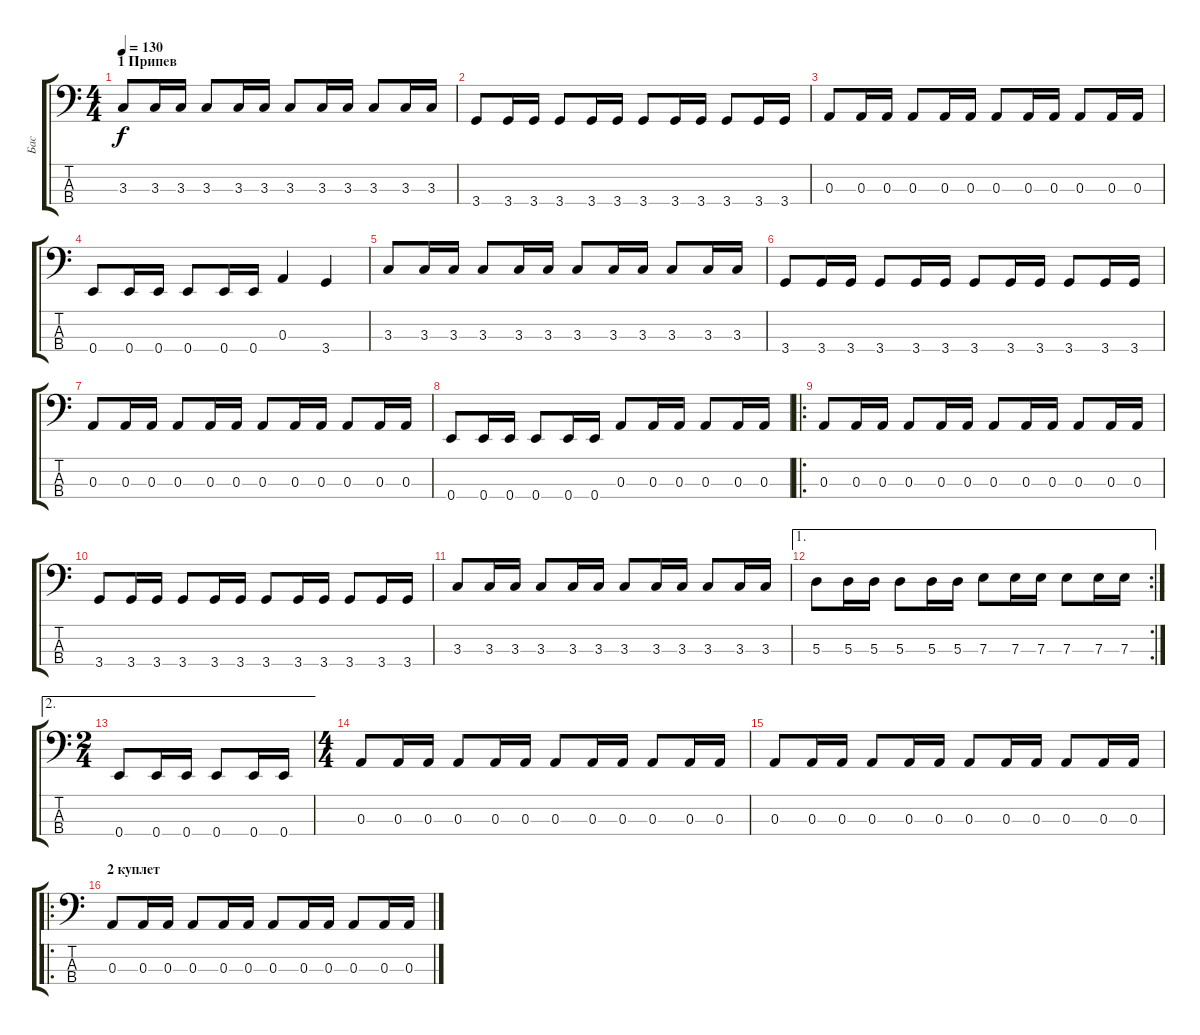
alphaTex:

\track ("Бас" "Бас") {instrument electricbassfinger}
\staff {score tabs}
\tuning (G2 D2 A1 E1) {hide}
\ts (4 4)
\section ("" "1 Припев")
\tempo 130
\clef f4
\ks c
3.3.8{dy f} 3.3.16 3.3.16 3.3.8 3.3.16 3.3.16 3.3.8 3.3.16 3.3.16 3.3.8 3.3.16 3.3.16 |
3.4.8 3.4.16 3.4.16 3.4.8 3.4.16 3.4.16 3.4.8 3.4.16 3.4.16 3.4.8 3.4.16 3.4.16 |
0.3.8 0.3.16 0.3.16 0.3.8 0.3.16 0.3.16 0.3.8 0.3.16 0.3.16 0.3.8 0.3.16 0.3.16 |
0.4.8 0.4.16 0.4.16 0.4.8 0.4.16 0.4.16 0.3.4 3.4.4 |
3.3.8 3.3.16 3.3.16 3.3.8 3.3.16 3.3.16 3.3.8 3.3.16 3.3.16 3.3.8 3.3.16 3.3.16 |
3.4.8 3.4.16 3.4.16 3.4.8 3.4.16 3.4.16 3.4.8 3.4.16 3.4.16 3.4.8 3.4.16 3.4.16 |
0.3.8 0.3.16 0.3.16 0.3.8 0.3.16 0.3.16 0.3.8 0.3.16 0.3.16 0.3.8 0.3.16 0.3.16 |
0.4.8 0.4.16 0.4.16 0.4.8 0.4.16 0.4.16 0.3.8 0.3.16 0.3.16 0.3.8 0.3.16 0.3.16 |
\ro
0.3.8 0.3.16 0.3.16 0.3.8 0.3.16 0.3.16 0.3.8 0.3.16 0.3.16 0.3.8 0.3.16 0.3.16 |
3.4.8 3.4.16 3.4.16 3.4.8 3.4.16 3.4.16 3.4.8 3.4.16 3.4.16 3.4.8 3.4.16 3.4.16 |
3.3.8 3.3.16 3.3.16 3.3.8 3.3.16 3.3.16 3.3.8 3.3.16 3.3.16 3.3.8 3.3.16 3.3.16 |
\ae 1
\rc 2
5.3.8 5.3.16 5.3.16 5.3.8 5.3.16 5.3.16 7.3.8 7.3.16 7.3.16 7.3.8 7.3.16 7.3.16 |
\ae 2
\ts (2 4)
0.4.8 0.4.16 0.4.16 0.4.8 0.4.16 0.4.16 |
\ts (4 4)
0.3.8 0.3.16 0.3.16 0.3.8 0.3.16 0.3.16 0.3.8 0.3.16 0.3.16 0.3.8 0.3.16 0.3.16 |
0.3.8 0.3.16 0.3.16 0.3.8 0.3.16 0.3.16 0.3.8 0.3.16 0.3.16 0.3.8 0.3.16 0.3.16 |
\ro
\section ("" "2 куплет")
0.3.8 0.3.16 0.3.16 0.3.8 0.3.16 0.3.16 0.3.8 0.3.16 0.3.16 0.3.8 0.3.16 0.3.16
